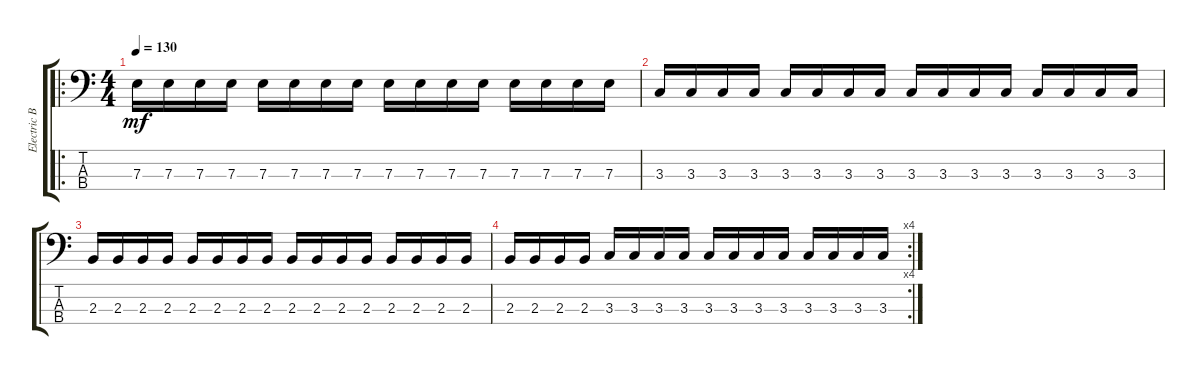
\track ("Electric Bass" "Electric B") {instrument electricbassfinger}
\staff {score tabs}
\tuning (G2 D2 A1 E1) {hide}
\ro
\ts (4 4)
\tempo 130
\clef f4
\ks c
7.3.16{dy mf instrument electricbassfinger} 7.3.16 7.3.16 7.3.16 7.3.16 7.3.16 7.3.16 7.3.16 7.3.16 7.3.16 7.3.16 7.3.16 7.3.16 7.3.16 7.3.16 7.3.16 |
3.3.16 3.3.16 3.3.16 3.3.16 3.3.16 3.3.16 3.3.16 3.3.16 3.3.16 3.3.16 3.3.16 3.3.16 3.3.16 3.3.16 3.3.16 3.3.16 |
2.3.16 2.3.16 2.3.16 2.3.16 2.3.16 2.3.16 2.3.16 2.3.16 2.3.16 2.3.16 2.3.16 2.3.16 2.3.16 2.3.16 2.3.16 2.3.16 |
\rc 4
2.3.16 2.3.16 2.3.16 2.3.16 3.3.16 3.3.16 3.3.16 3.3.16 3.3.16 3.3.16 3.3.16 3.3.16 3.3.16 3.3.16 3.3.16 3.3.16
